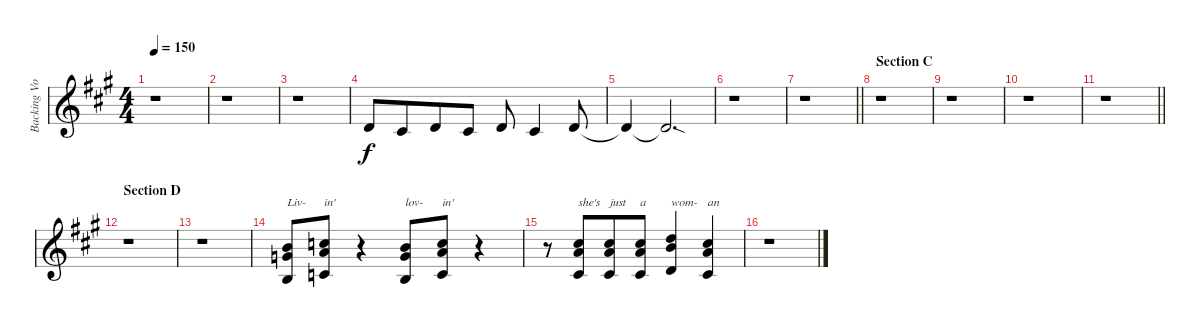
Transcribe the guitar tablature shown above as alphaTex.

\track ("Backing Vocals" "Backing Vo") {instrument choiraahs}
\staff {score}
\tuning (E4 B3 G3 D3 A2 E2) {hide}
\ts (4 4)
\tempo 150
\clef g2
\ks a
r.1{dy f} |
r.1 |
r.1 |
3.2.8 2.2.8{beam merge} 3.2.8 2.2.8 3.2.8 2.2.4 3.2.8 |
3.2{t}.4 3.2{sod t}.2{d} |
r.1 |
\barLineRight lightlight
r.1 |
\section ("" "Section C")
r.1 |
r.1 |
r.1 |
\barLineRight lightlight
r.1 |
\section ("" "Section D")
r.1 |
r.1 |
(7.1 0.2 12.3).8{txt "Liv-"} (8.1 1.2 14.3).8{txt "in'"} r.4 (7.1 0.2 12.3).8{txt "lov-"} (8.1 1.2 14.3).8{txt "in'"} r.4 |
r.8 (9.1 2.2 14.3).8{txt "she's" beam merge} (9.1 2.2 14.3).8{txt "just"} (9.1 2.2 14.3).8{txt "a"} (10.1 3.2 16.3).4{txt "wom-"} (9.1 2.2 14.3).4{txt "an"} |
r.1
